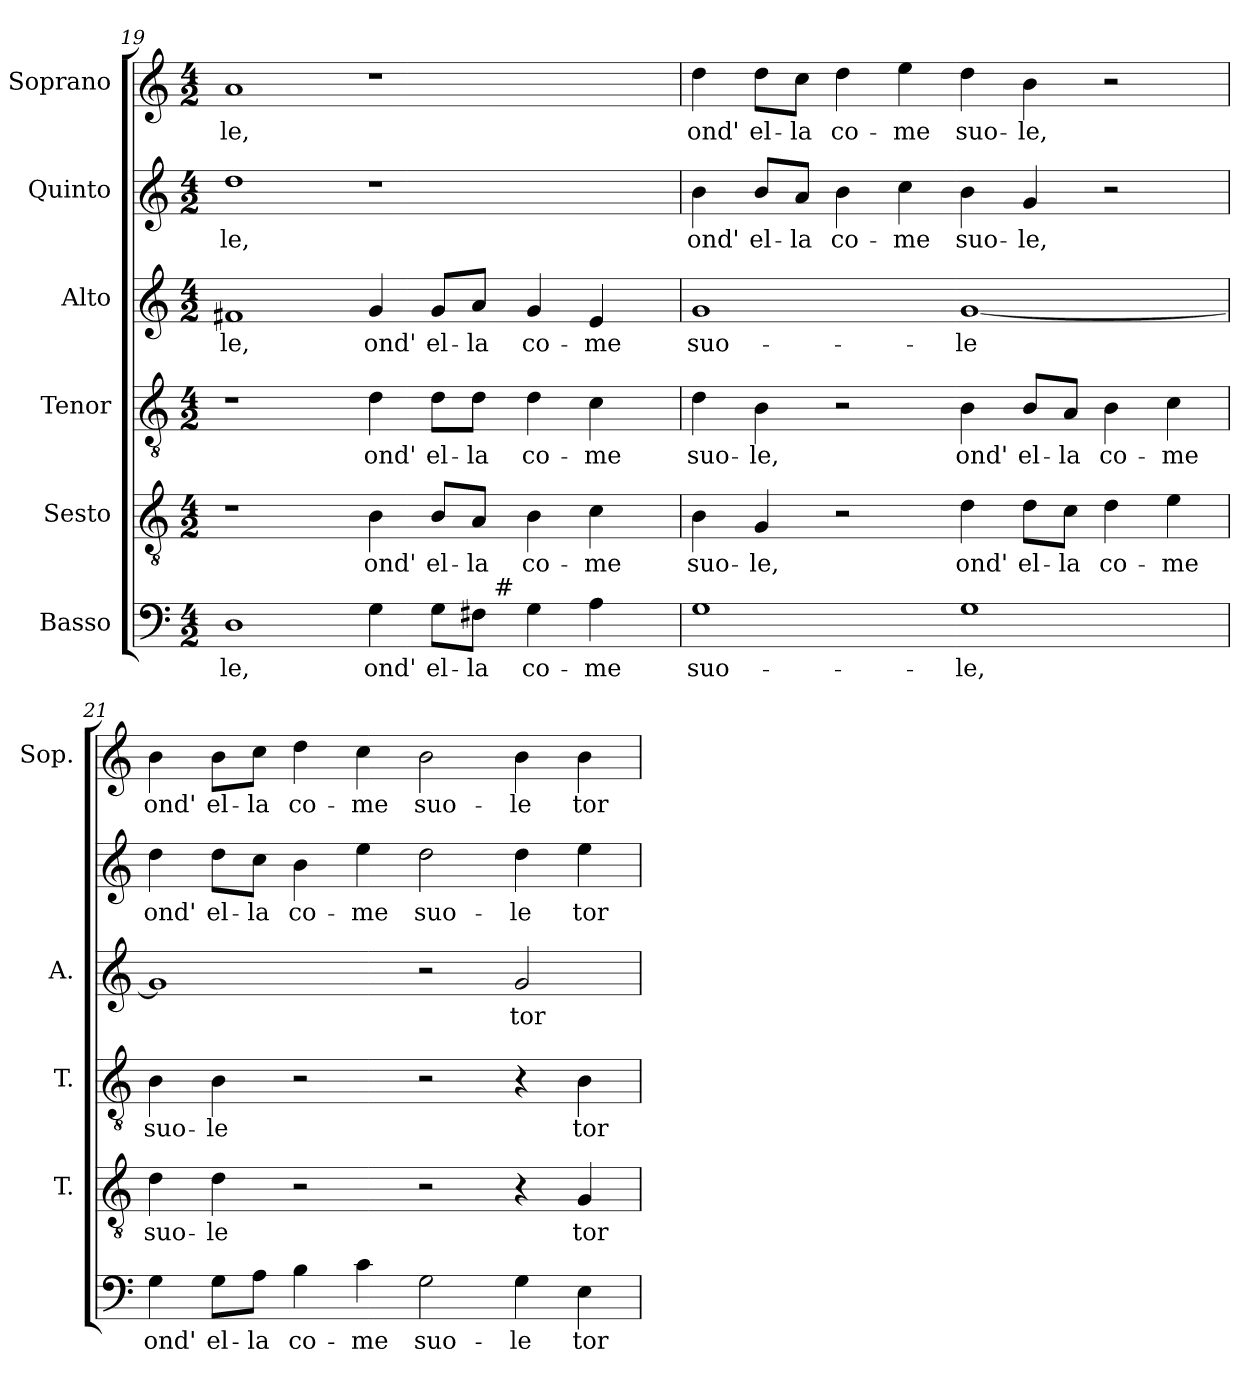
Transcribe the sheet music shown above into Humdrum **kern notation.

**kern	**text	**kern	**text	**kern	**text	**kern	**text	**kern	**text	**kern	**text
*part6	*part6	*part5	*part5	*part4	*part4	*part3	*part3	*part2	*part2	*part1	*part1
*staff6	*staff6	*staff5	*staff5	*staff4	*staff4	*staff3	*staff3	*staff2	*staff2	*staff1	*staff1
*I"Basso	*	*I"Sesto	*	*I"Tenor	*	*I"Alto	*	*I"Quinto	*	*I"Soprano	*
*	*	*I'T.	*	*I'T.	*	*I'A.	*	*	*	*I'Sop.	*
*clefF4	*	*clefGv2	*	*clefGv2	*	*clefG2	*	*clefG2	*	*clefG2	*
*	*	*ITrd7c12	*	*ITrd7c12	*	*	*	*	*	*	*
*k[]	*	*k[]	*	*k[]	*	*k[]	*	*k[]	*	*k[]	*
*C:	*	*C:	*	*C:	*	*C:	*	*C:	*	*C:	*
*M4/2	*	*M4/2	*	*M4/2	*	*M4/2	*	*M4/2	*	*M4/2	*
=19	=19	=19	=19	=19	=19	=19	=19	=19	=19	=19	=19
!	!LO:LY:b:color=#000000	!	!	!	!	!	!	!	!	!	!
!	!	!	!	!	!	!	!LO:LY:b:color=#000000	!	!	!	!
!	!	!	!	!	!	!	!	!	!LO:LY:b:color=#000000	!	!
!	!	!	!	!	!	!	!	!	!	!	!LO:LY:b:color=#000000
*^	*	*	*	*	*	*	*	*	*	*	*
1Di	1ryy	-le,	1r	.	1r	.	1f#Xi	-le,	1ddi	-le,	1ai	-le,
!	!	!LO:LY:b:color=#000000	!	!	!	!	!	!	!	!	!	!
!	!	!	!	!LO:LY:b:color=#000000	!	!	!	!	!	!	!	!
!	!	!	!	!	!	!LO:LY:b:color=#000000	!	!	!	!	!	!
!	!	!	!	!	!	!	!	!LO:LY:b:color=#000000	!	!	!	!
4Gi\	4ryy	ond'	4BBi\	ond'	4Di\	ond'	4gi/	ond'	1r	.	1r	.
!	!	!LO:LY:b:color=#000000	!	!	!	!	!	!	!	!	!	!
!	!	!	!	!LO:LY:b:color=#000000	!	!	!	!	!	!	!	!
!	!	!	!	!	!	!LO:LY:b:color=#000000	!	!	!	!	!	!
!	!	!	!	!	!	!	!	!LO:LY:b:color=#000000	!	!	!	!
8Gi\L	8ryy	el-	8BBi/L	el-	8Di\L	el-	8gi/L	el-	.	.	.	.
!	!	!LO:LY:b:color=#000000	!	!	!	!	!	!	!	!	!	!
!	!	!	!	!LO:LY:b:color=#000000	!	!	!	!	!	!	!	!
!	!	!	!	!	!	!LO:LY:b:color=#000000	!	!	!	!	!	!
!	!	!	!	!	!	!	!	!LO:LY:b:color=#000000	!	!	!	!
8F#i\J	32ryy	-la	8AAi/J	-la	8Di\J	-la	8ai/J	-la	.	.	.	.
.	256ryy	.	.	.	.	.	.	.	.	.	.	.
!	!LO:TX:a:t=#	!	!	!	!	!	!	!	!	!	!	!
.	2ryy	.	.	.	.	.	.	.	.	.	.	.
!	!	!LO:LY:b:color=#000000	!	!	!	!	!	!	!	!	!	!
!	!	!	!	!LO:LY:b:color=#000000	!	!	!	!	!	!	!	!
!	!	!	!	!	!	!LO:LY:b:color=#000000	!	!	!	!	!	!
!	!	!	!	!	!	!	!	!LO:LY:b:color=#000000	!	!	!	!
4Gi\	.	co-	4BBi\	co-	4Di\	co-	4gi/	co-	.	.	.	.
!	!	!LO:LY:b:color=#000000	!	!	!	!	!	!	!	!	!	!
!	!	!	!	!LO:LY:b:color=#000000	!	!	!	!	!	!	!	!
!	!	!	!	!	!	!LO:LY:b:color=#000000	!	!	!	!	!	!
!	!	!	!	!	!	!	!	!LO:LY:b:color=#000000	!	!	!	!
4Ai\	.	-me	4Ci\	-me	4Ci\	-me	4ei/	-me	.	.	.	.
.	16ryy	.	.	.	.	.	.	.	.	.	.	.
.	64..ryy	.	.	.	.	.	.	.	.	.	.	.
*v	*v	*	*	*	*	*	*	*	*	*	*	*
!!LO:LB:g=z
=20	=20	=20	=20	=20	=20	=20	=20	=20	=20	=20	=20
*^	*	*	*	*	*	*	*	*	*	*	*
!	!	!LO:LY:b:color=#000000	!	!	!	!	!	!	!	!	!	!
*v	*v	*	*	*	*	*	*	*	*	*	*	*
*^	*	*	*	*	*	*	*	*	*	*	*
!	!	!	!	!LO:LY:b:color=#000000	!	!	!	!	!	!	!	!
*v	*v	*	*	*	*	*	*	*	*	*	*	*
*^	*	*	*	*	*	*	*	*	*	*	*
!	!	!	!	!	!	!LO:LY:b:color=#000000	!	!	!	!	!	!
*v	*v	*	*	*	*	*	*	*	*	*	*	*
*^	*	*	*	*	*	*	*	*	*	*	*
!	!	!	!	!	!	!	!	!LO:LY:b:color=#000000	!	!	!	!
*v	*v	*	*	*	*	*	*	*	*	*	*	*
*^	*	*	*	*	*	*	*	*	*	*	*
!	!	!	!	!	!	!	!	!	!	!LO:LY:b:color=#000000	!	!
*v	*v	*	*	*	*	*	*	*	*	*	*	*
*^	*	*	*	*	*	*	*	*	*	*	*
!	!	!	!	!	!	!	!	!	!	!	!	!LO:LY:b:color=#000000
*v	*v	*	*	*	*	*	*	*	*	*	*	*
1Gi	suo-	4BBi\	suo-	4Di\	suo-	1gi	suo-	4bi\	ond'	4ddi\	ond'
!	!	!	!LO:LY:b:color=#000000	!	!	!	!	!	!	!	!
!	!	!	!	!	!LO:LY:b:color=#000000	!	!	!	!	!	!
!	!	!	!	!	!	!	!	!	!LO:LY:b:color=#000000	!	!
!	!	!	!	!	!	!	!	!	!	!	!LO:LY:b:color=#000000
.	.	4GGi/	-le,	4BBi\	-le,	.	.	8bi/L	el-	8ddi\L	el-
!	!	!	!	!	!	!	!	!	!LO:LY:b:color=#000000	!	!
!	!	!	!	!	!	!	!	!	!	!	!LO:LY:b:color=#000000
.	.	.	.	.	.	.	.	8ai/J	-la	8cci\J	-la
!	!	!	!	!	!	!	!	!	!LO:LY:b:color=#000000	!	!
!	!	!	!	!	!	!	!	!	!	!	!LO:LY:b:color=#000000
.	.	2r	.	2r	.	.	.	4bi\	co-	4ddi\	co-
!	!	!	!	!	!	!	!	!	!LO:LY:b:color=#000000	!	!
!	!	!	!	!	!	!	!	!	!	!	!LO:LY:b:color=#000000
.	.	.	.	.	.	.	.	4cci\	-me	4eei\	-me
!	!LO:LY:b:color=#000000	!	!	!	!	!	!	!	!	!	!
!	!	!	!LO:LY:b:color=#000000	!	!	!	!	!	!	!	!
!	!	!	!	!	!LO:LY:b:color=#000000	!	!	!	!	!	!
!	!	!	!	!	!	!	!LO:LY:b:color=#000000	!	!	!	!
!	!	!	!	!	!	!	!	!	!LO:LY:b:color=#000000	!	!
!	!	!	!	!	!	!	!	!	!	!	!LO:LY:b:color=#000000
1Gi	-le,	4Di\	ond'	4BBi\	ond'	[1gi	-le	4bi\	suo-	4ddi\	suo-
!	!	!	!LO:LY:b:color=#000000	!	!	!	!	!	!	!	!
!	!	!	!	!	!LO:LY:b:color=#000000	!	!	!	!	!	!
!	!	!	!	!	!	!	!	!	!LO:LY:b:color=#000000	!	!
!	!	!	!	!	!	!	!	!	!	!	!LO:LY:b:color=#000000
.	.	8Di\L	el-	8BBi/L	el-	.	.	4gi/	-le,	4bi\	-le,
!	!	!	!LO:LY:b:color=#000000	!	!	!	!	!	!	!	!
!	!	!	!	!	!LO:LY:b:color=#000000	!	!	!	!	!	!
.	.	8Ci\J	-la	8AAi/J	-la	.	.	.	.	.	.
!	!	!	!LO:LY:b:color=#000000	!	!	!	!	!	!	!	!
!	!	!	!	!	!LO:LY:b:color=#000000	!	!	!	!	!	!
.	.	4Di\	co-	4BBi\	co-	.	.	2r	.	2r	.
!	!	!	!LO:LY:b:color=#000000	!	!	!	!	!	!	!	!
!	!	!	!	!	!LO:LY:b:color=#000000	!	!	!	!	!	!
.	.	4Ei\	-me	4Ci\	-me	.	.	.	.	.	.
=21	=21	=21	=21	=21	=21	=21	=21	=21	=21	=21	=21
!	!LO:LY:b:color=#000000	!	!	!	!	!	!	!	!	!	!
!	!	!	!LO:LY:b:color=#000000	!	!	!	!	!	!	!	!
!	!	!	!	!	!LO:LY:b:color=#000000	!	!	!	!	!	!
!	!	!	!	!	!	!	!	!	!LO:LY:b:color=#000000	!	!
!	!	!	!	!	!	!	!	!	!	!	!LO:LY:b:color=#000000
4Gi\	ond'	4Di\	suo-	4BBi\	suo-	1gi]	.	4ddi\	ond'	4bi\	ond'
!	!LO:LY:b:color=#000000	!	!	!	!	!	!	!	!	!	!
!	!	!	!LO:LY:b:color=#000000	!	!	!	!	!	!	!	!
!	!	!	!	!	!LO:LY:b:color=#000000	!	!	!	!	!	!
!	!	!	!	!	!	!	!	!	!LO:LY:b:color=#000000	!	!
!	!	!	!	!	!	!	!	!	!	!	!LO:LY:b:color=#000000
8Gi\L	el-	4Di\	-le	4BBi\	-le	.	.	8ddi\L	el-	8bi\L	el-
!	!LO:LY:b:color=#000000	!	!	!	!	!	!	!	!	!	!
!	!	!	!	!	!	!	!	!	!LO:LY:b:color=#000000	!	!
!	!	!	!	!	!	!	!	!	!	!	!LO:LY:b:color=#000000
8Ai\J	-la	.	.	.	.	.	.	8cci\J	-la	8cci\J	-la
!	!LO:LY:b:color=#000000	!	!	!	!	!	!	!	!	!	!
!	!	!	!	!	!	!	!	!	!LO:LY:b:color=#000000	!	!
!	!	!	!	!	!	!	!	!	!	!	!LO:LY:b:color=#000000
4Bi\	co-	2r	.	2r	.	.	.	4bi\	co-	4ddi\	co-
!	!LO:LY:b:color=#000000	!	!	!	!	!	!	!	!	!	!
!	!	!	!	!	!	!	!	!	!LO:LY:b:color=#000000	!	!
!	!	!	!	!	!	!	!	!	!	!	!LO:LY:b:color=#000000
4ci\	-me	.	.	.	.	.	.	4eei\	-me	4cci\	-me
!	!LO:LY:b:color=#000000	!	!	!	!	!	!	!	!	!	!
!	!	!	!	!	!	!	!	!	!LO:LY:b:color=#000000	!	!
!	!	!	!	!	!	!	!	!	!	!	!LO:LY:b:color=#000000
2Gi\	suo-	2r	.	2r	.	2r	.	2ddi\	suo-	2bi\	suo-
!	!LO:LY:b:color=#000000	!	!	!	!	!	!	!	!	!	!
!	!	!	!	!	!	!	!LO:LY:b:color=#000000	!	!	!	!
!	!	!	!	!	!	!	!	!	!LO:LY:b:color=#000000	!	!
!	!	!	!	!	!	!	!	!	!	!	!LO:LY:b:color=#000000
4Gi\	-le	4r	.	4r	.	2gi/	tor-	4ddi\	-le	4bi\	-le
!	!LO:LY:b:color=#000000	!	!	!	!	!	!	!	!	!	!
!	!	!	!LO:LY:b:color=#000000	!	!	!	!	!	!	!	!
!	!	!	!	!	!LO:LY:b:color=#000000	!	!	!	!	!	!
!	!	!	!	!	!	!	!	!	!LO:LY:b:color=#000000	!	!
!	!	!	!	!	!	!	!	!	!	!	!LO:LY:b:color=#000000
4Ei\	tor-	4GGi/	tor-	4BBi\	tor-	.	.	4eei\	tor-	4bi\	tor-
=	=	=	=	=	=	=	=	=	=	=	=
*-	*-	*-	*-	*-	*-	*-	*-	*-	*-	*-	*-
